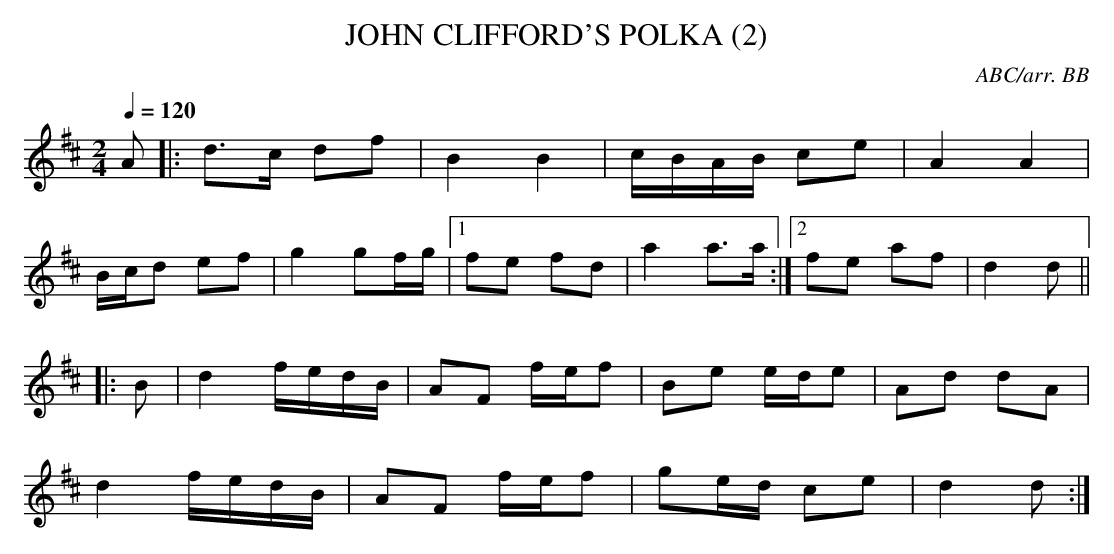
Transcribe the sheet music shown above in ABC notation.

X:1
T:JOHN CLIFFORD'S POLKA (2)
C:ABC/arr. BB
Q:1/4=120
L:1/8
M:2/4
K:D
A|: d>c df|B2 B2|c/B/A/B/ ce|A2 A2 |
B/c/d ef|g2 gf/g/|1 fe fd|a2 a>a :|\
[2 fe af|d2 d||
|:B|d2 f/e/d/B/|AF f/e/f|Be e/d/e|Ad dA|
d2 f/e/d/B/|AF f/e/f|ge/d/ ce|d2 d :|
